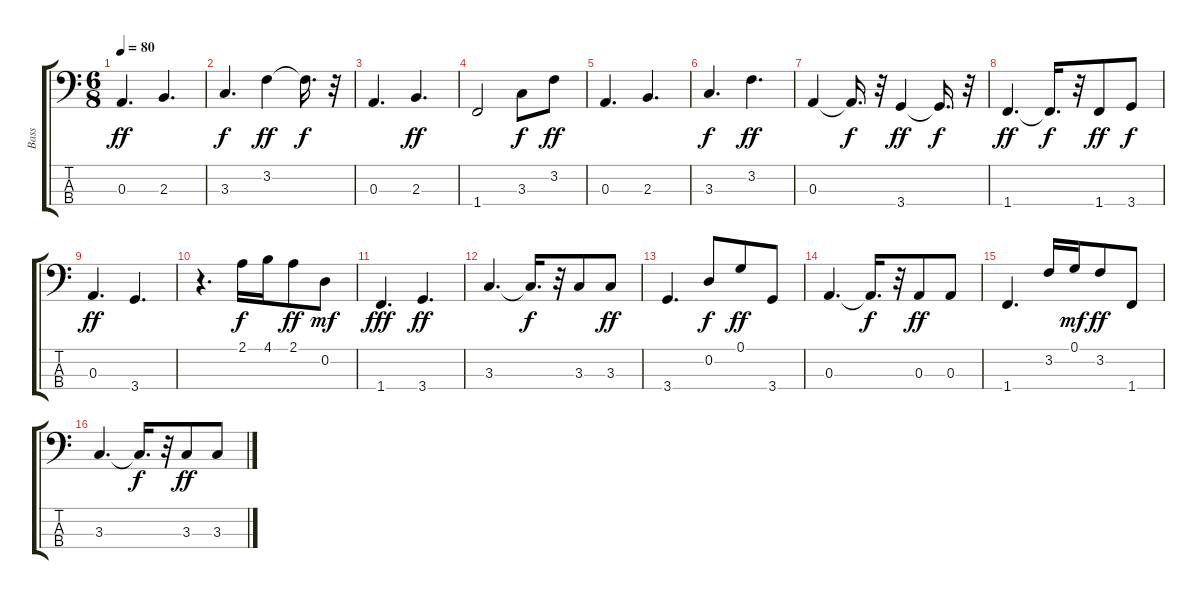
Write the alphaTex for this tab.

\track ("Bass" "Bass") {instrument electricbassfinger}
\staff {score tabs}
\tuning (G2 D2 A1 E1) {hide}
\ts (6 8)
\tempo 80
\clef f4
\ks c
0.3.4{d dy ff} 2.3.4{d} |
3.3.4{d dy f} 3.2.4{dy ff} 3.2{t}.16{d dy f} r.32 |
0.3.4{d} 2.3.4{d dy ff} |
1.4.2 3.3.8{dy f} 3.2.8{dy ff} |
0.3.4{d} 2.3.4{d} |
3.3.4{d dy f} 3.2.4{d dy ff} |
0.3.4 0.3{t}.16{d dy f} r.32 3.4.4{dy ff} 3.4{t}.16{d dy f} r.32 |
1.4.4{d dy ff} 1.4{t}.16{d dy f} r.32 1.4.8{dy ff} 3.4.8{dy f} |
0.3.4{d dy ff} 3.4.4{d} |
r.4{d} 2.1.16{dy f} 4.1.16 2.1.8{dy ff} 0.2.8{dy mf} |
1.4.4{d dy fff} 3.4.4{d dy ff} |
3.3.4{d} 3.3{t}.16{d dy f} r.32 3.3.8 3.3.8{dy ff} |
3.4.4{d} 0.2.8{dy f} 0.1.8{dy ff} 3.4.8 |
0.3.4{d} 0.3{t}.16{d dy f} r.32 0.3.8{dy ff} 0.3.8 |
1.4.4{d} 3.2.16 0.1.16{dy mf} 3.2.8{dy ff} 1.4.8 |
3.3.4{d} 3.3{t}.16{d dy f} r.32 3.3.8{dy ff} 3.3.8
